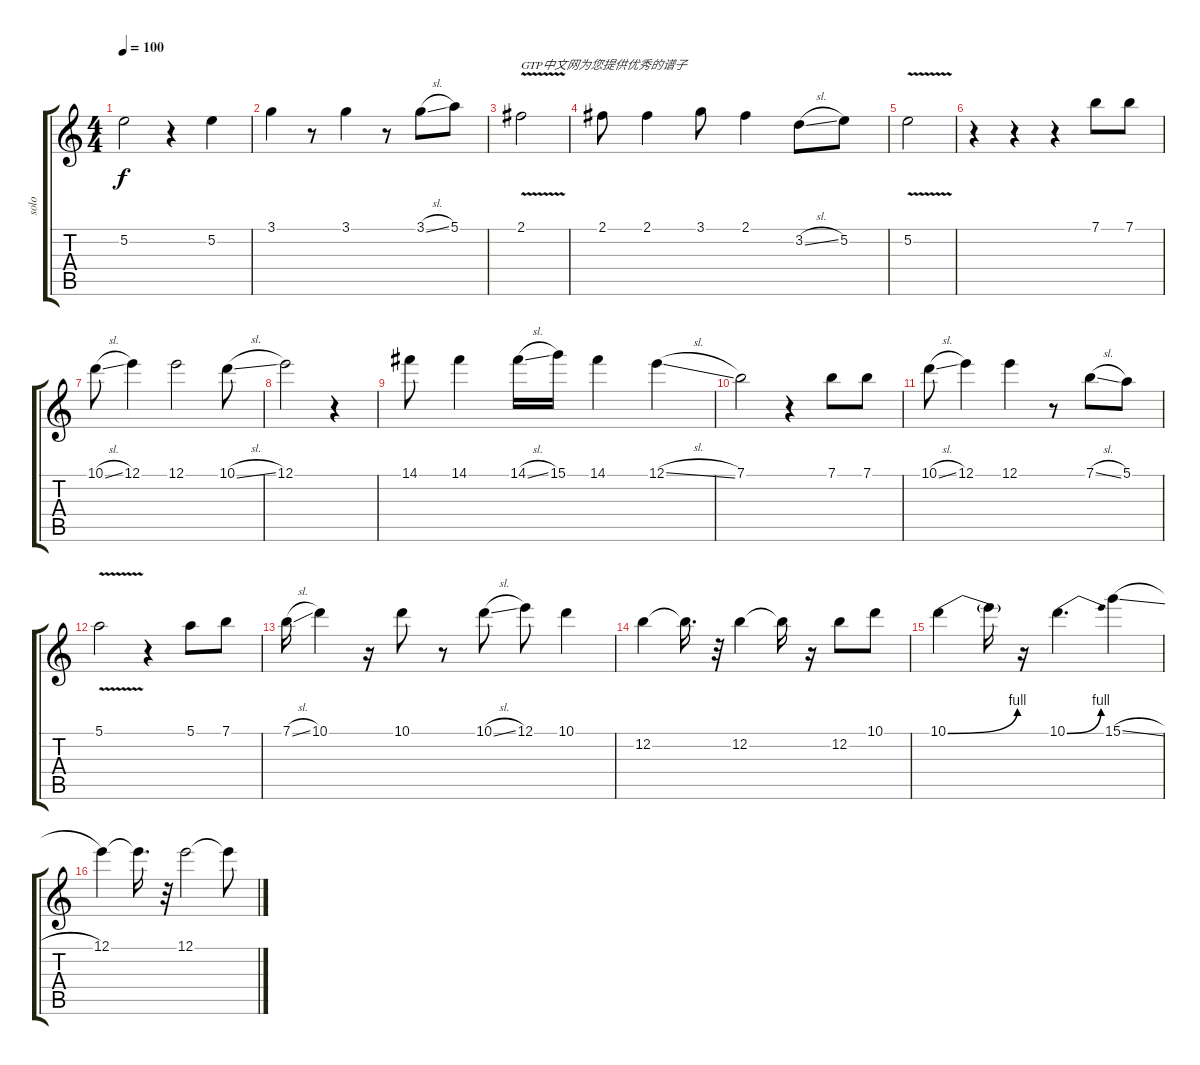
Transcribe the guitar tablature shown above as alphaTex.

\track ("solo" "solo") {instrument overdrivenguitar}
\staff {score tabs}
\tuning (E4 B3 G3 D3 A2 E2) {hide}
\ts (4 4)
\tempo 100
\clef g2
\ks c
5.2.2{dy f} r.4 5.2.4 |
3.1.4 r.8 3.1.4 r.8 3.1{sl}.8 5.1.8 |
2.1{v}.2{txt "GTP中文网为您提供优秀的谱子"} |
2.1.8 2.1.4 3.1.8 2.1.4 3.2{sl}.8 5.2.8 |
5.2{v}.2 |
r.4 r.4 r.4 7.1.8 7.1.8 |
10.1{sl}.8 12.1.4 12.1.2 10.1{sl}.8 |
12.1.2 r.4 |
14.1.8 14.1.4 14.1{sl}.16 15.1.16 14.1.4 12.1{sl}.4 |
7.1.2 r.4 7.1.8 7.1.8 |
10.1{sl}.8 12.1.4 12.1.4 r.8 7.1{sl}.8 5.1.8 |
5.1{v}.2 r.4 5.1.8 7.1.8 |
7.1{sl}.16 10.1.4 r.16 10.1.8 r.8 10.1{sl}.8 12.1.8 10.1.4 |
12.2.4 12.2{t}.16{d} r.32 12.2.4 12.2{t}.16 r.16 12.2.8 10.1.8 |
10.1{be (bend 0 0 60 4)}.4 10.1{t}.16 r.16 10.1{be (bend 0 0 60 4)}.4{d} 15.1{sl}.4 |
12.1.4 12.1{t}.16{d} r.32 12.1.2 12.1{t}.8
